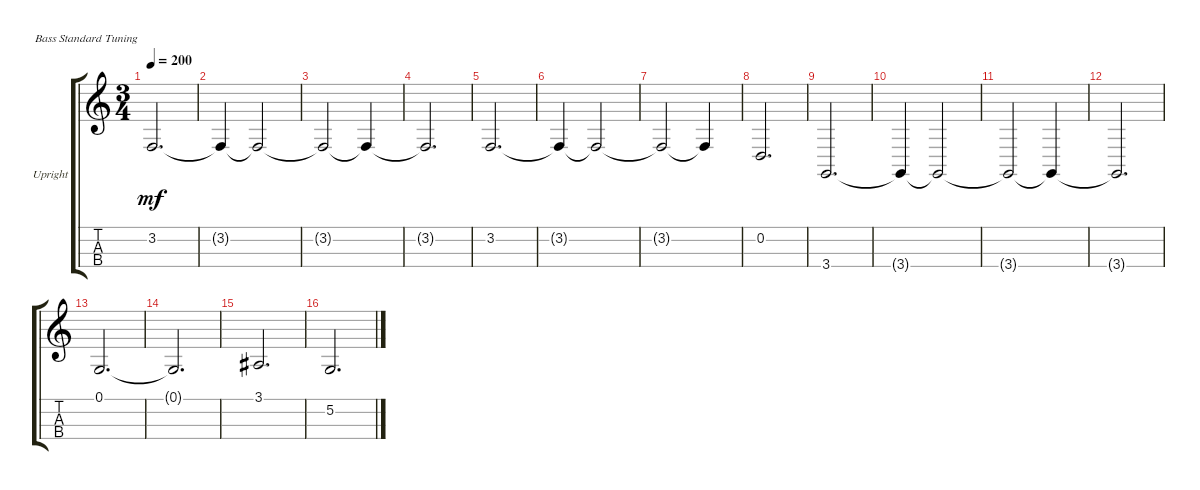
\bracketExtendMode groupsimilarinstruments
\firstSystemTrackNameOrientation horizontal
\otherSystemsTrackNameOrientation horizontal
\track ("Upright" "Upright") {instrument acousticbass}
\staff {score tabs}
\tuning (G2 D2 A1 E1)
\ts (3 4)
\tempo 200
\clef g2
\scale
0.333333
\ks c
3.2.2{d dy mf} |
\scale
0.333333 3.2{t}.4 3.2{t}.2 |
\scale
0.333333 3.2{t}.2 3.2{t}.4 |
\scale
0.333333 3.2{t}.2{d} |
\scale
0.333333 3.2.2{d} |
\scale
0.333333 3.2{t}.4 3.2{t}.2 |
\scale
0.333333 3.2{t}.2 3.2{t}.4 |
\scale
0.333333 0.2.2{d} |
\scale
0.333333 3.4.2{d} |
\scale
0.333333 3.4{t}.4 3.4{t}.2 |
\scale
0.333333 3.4{t}.2 3.4{t}.4 |
\scale
0.333333 3.4{t}.2{d} |
\scale
0.333333 0.1.2{d} |
\scale
0.333333 0.1{t}.2{d} |
\scale
0.333333 3.1.2{d} |
\scale
0.333333 5.2.2{d}
